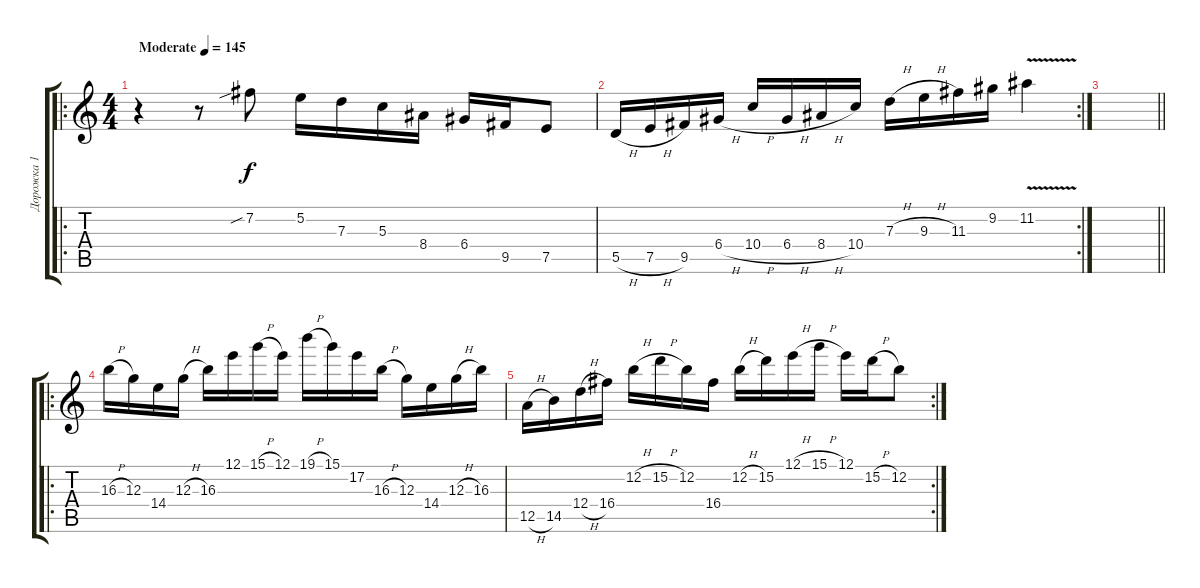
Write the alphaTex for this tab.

\track ("Дорожка 1" "Дорожка 1") {instrument overdrivenguitar}
\staff {score tabs}
\tuning (E4 B3 G3 D3 A2 E2) {hide}
\ro
\ts (4 4)
\section ("" "")
\tempo (145 "Moderate")
\clef g2
\ks c
r.4{dy f instrument overdrivenguitar} r.8 7.2{sib}.8 5.2.16 7.3.16 5.3.16 8.4.16 6.4.16 9.5.16 7.5.8 |
\rc 2
5.5{h}.16 7.5{h}.16 9.5.16 6.4{h}.16 10.4{h}.16 6.4{h}.16 8.4{h}.16 10.4.16 7.3{h}.16 9.3{h}.16 11.3.16 9.2.16 11.2{v}.4 |
\barLineRight lightlight
|
\ro
\section ("" "")
16.3{h}.16 12.3.16 14.4.16 12.3{h}.16 16.3.16 12.1.16 15.1{h}.16 12.1.16 19.1{h}.16 15.1.16 17.2.16 16.3{h}.16 12.3.16 14.4.16 12.3{h}.16 16.3.16 |
\rc 2
12.5{h}.16 14.5.16 12.4{h}.16 16.4.16 12.2{h}.16 15.2{h}.16 12.2.16 16.4.16 12.2{h}.16 15.2.16 12.1{h}.16 15.1{h}.16 12.1.16 15.2{h}.16 12.2.8
